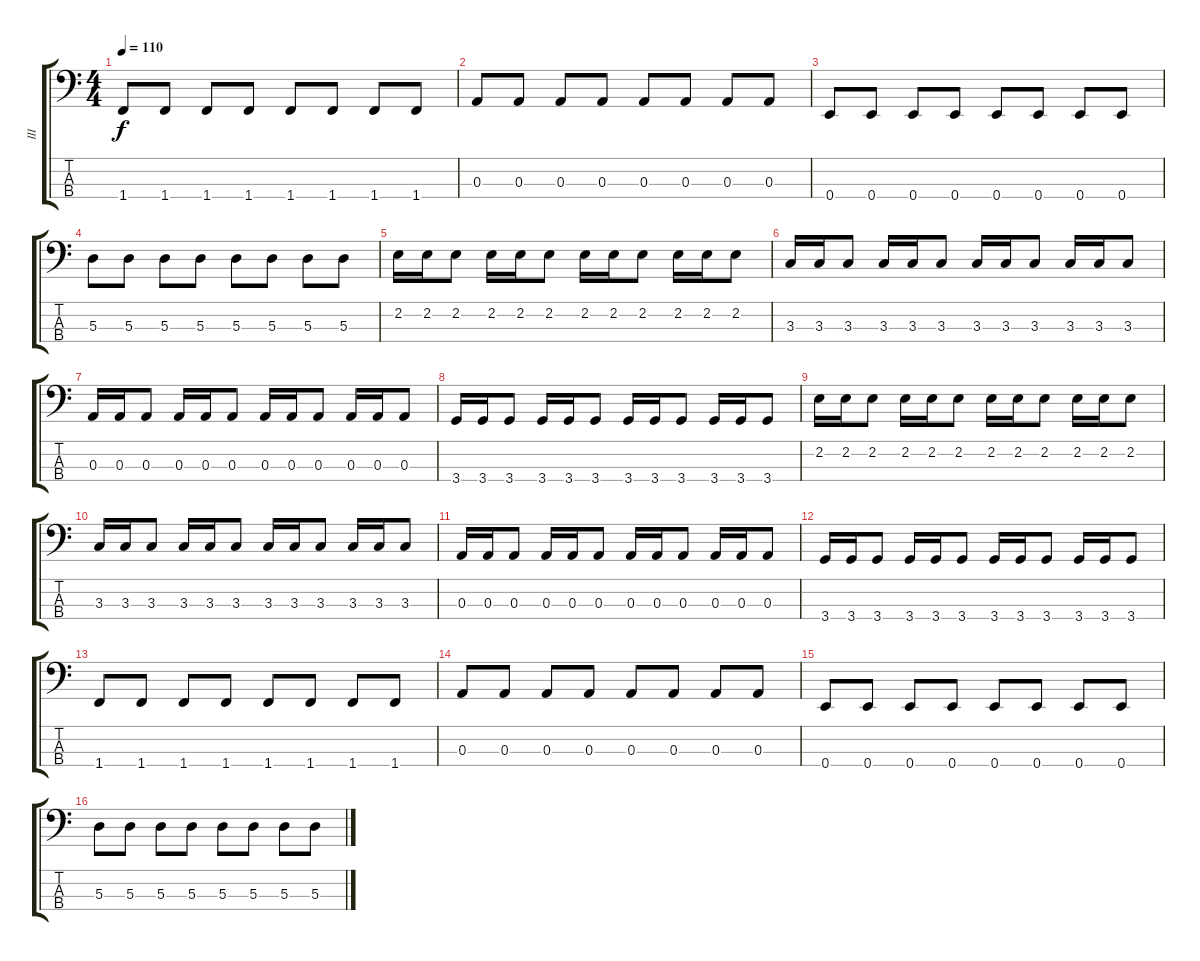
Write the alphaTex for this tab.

\track ("III" "III") {instrument electricbassfinger}
\staff {score tabs}
\tuning (G2 D2 A1 E1) {hide}
\ts (4 4)
\tempo 110
\clef f4
\ks c
1.4.8{dy f} 1.4.8 1.4.8 1.4.8 1.4.8 1.4.8 1.4.8 1.4.8 |
0.3.8 0.3.8 0.3.8 0.3.8 0.3.8 0.3.8 0.3.8 0.3.8 |
0.4.8 0.4.8 0.4.8 0.4.8 0.4.8 0.4.8 0.4.8 0.4.8 |
5.3.8 5.3.8 5.3.8 5.3.8 5.3.8 5.3.8 5.3.8 5.3.8 |
2.2.16 2.2.16 2.2.8 2.2.16 2.2.16 2.2.8 2.2.16 2.2.16 2.2.8 2.2.16 2.2.16 2.2.8 |
3.3.16 3.3.16 3.3.8 3.3.16 3.3.16 3.3.8 3.3.16 3.3.16 3.3.8 3.3.16 3.3.16 3.3.8 |
0.3.16 0.3.16 0.3.8 0.3.16 0.3.16 0.3.8 0.3.16 0.3.16 0.3.8 0.3.16 0.3.16 0.3.8 |
3.4.16 3.4.16 3.4.8 3.4.16 3.4.16 3.4.8 3.4.16 3.4.16 3.4.8 3.4.16 3.4.16 3.4.8 |
2.2.16 2.2.16 2.2.8 2.2.16 2.2.16 2.2.8 2.2.16 2.2.16 2.2.8 2.2.16 2.2.16 2.2.8 |
3.3.16 3.3.16 3.3.8 3.3.16 3.3.16 3.3.8 3.3.16 3.3.16 3.3.8 3.3.16 3.3.16 3.3.8 |
0.3.16 0.3.16 0.3.8 0.3.16 0.3.16 0.3.8 0.3.16 0.3.16 0.3.8 0.3.16 0.3.16 0.3.8 |
3.4.16 3.4.16 3.4.8 3.4.16 3.4.16 3.4.8 3.4.16 3.4.16 3.4.8 3.4.16 3.4.16 3.4.8 |
1.4.8 1.4.8 1.4.8 1.4.8 1.4.8 1.4.8 1.4.8 1.4.8 |
0.3.8 0.3.8 0.3.8 0.3.8 0.3.8 0.3.8 0.3.8 0.3.8 |
0.4.8 0.4.8 0.4.8 0.4.8 0.4.8 0.4.8 0.4.8 0.4.8 |
5.3.8 5.3.8 5.3.8 5.3.8 5.3.8 5.3.8 5.3.8 5.3.8
